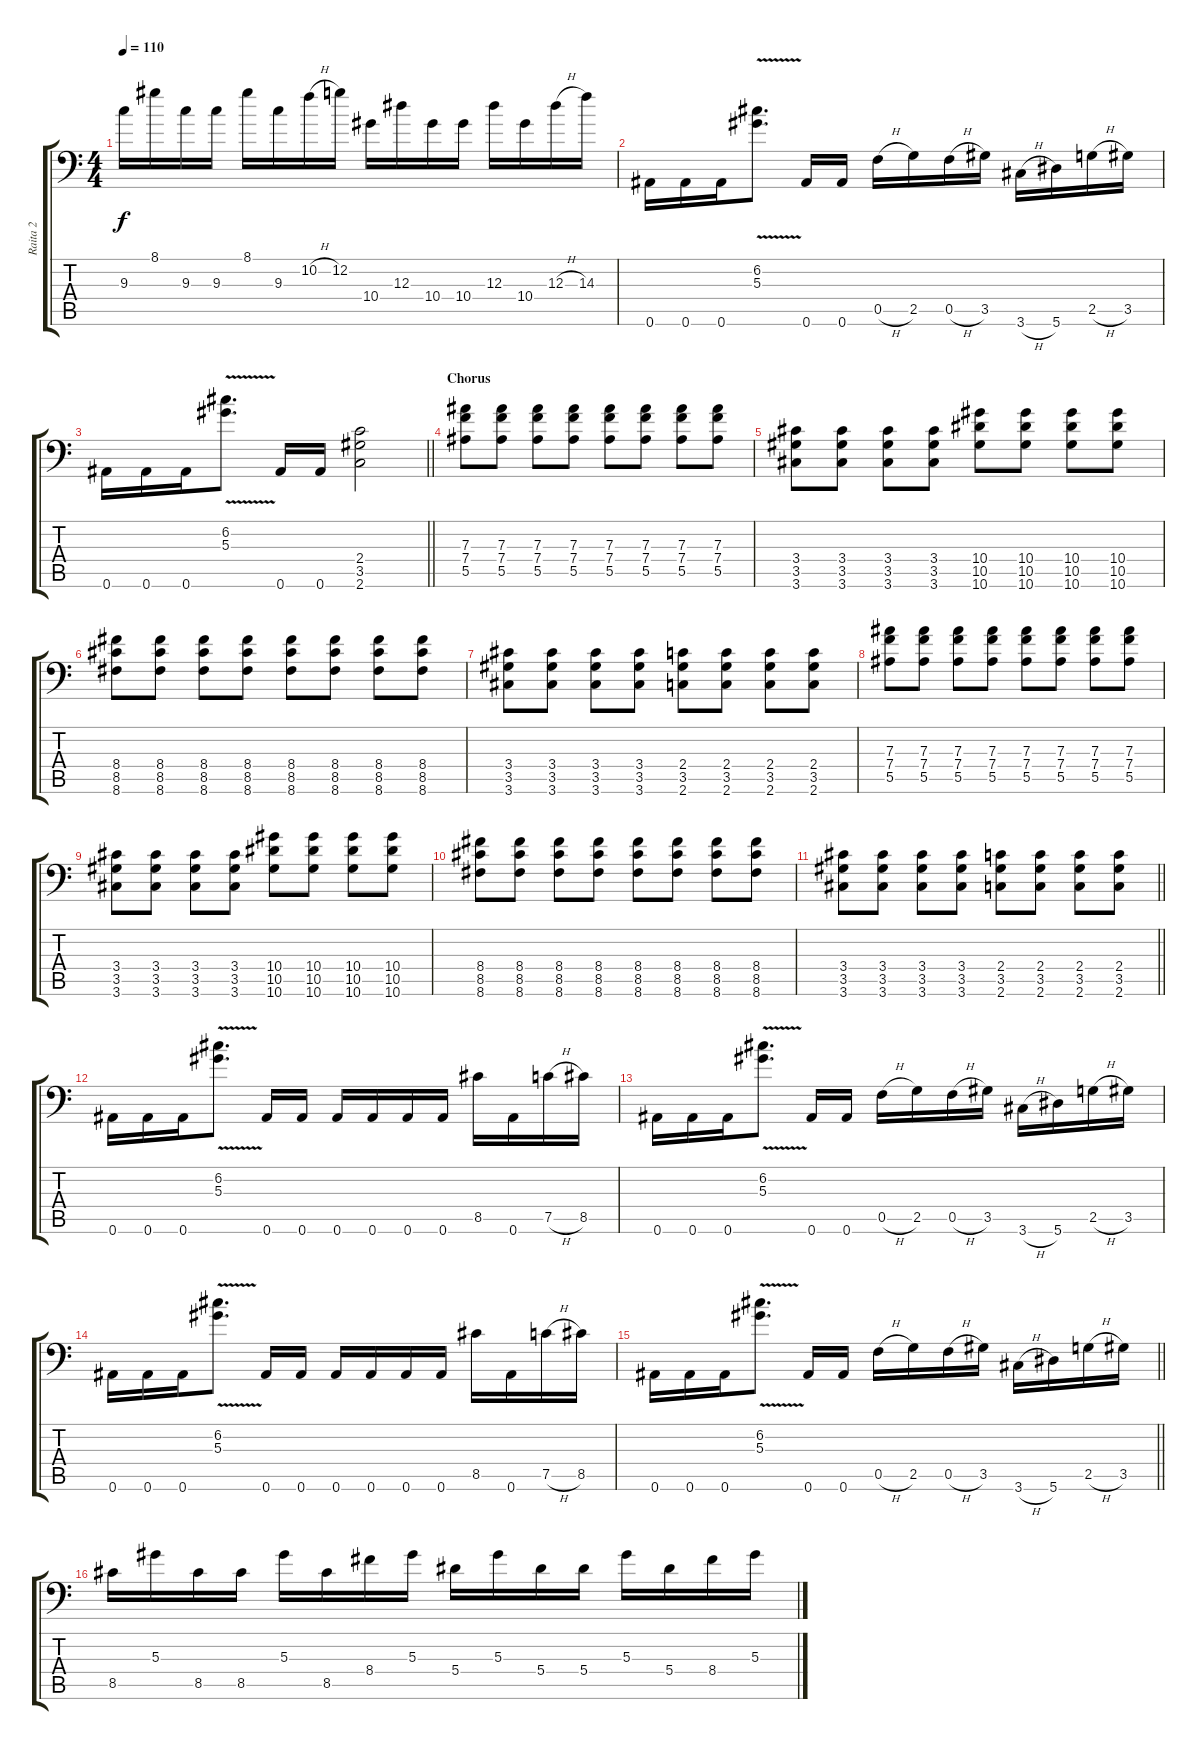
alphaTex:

\track ("Raita 2" "Raita 2") {instrument distortionguitar}
\staff {score tabs}
\tuning (C4 G3 Eb3 Bb2 F2 Bb1) {hide}
\ts (4 4)
\tempo 110
\clef f4
\ks c
9.3.16{dy f} 8.1.16 9.3.16 9.3.16 8.1.16 9.3.16 10.2{h}.16 12.2.16 10.4.16 12.3.16 10.4.16 10.4.16 12.3.16 10.4.16 12.3{h}.16 14.3.16 |
0.6.16 0.6.16 0.6.16 (6.2{v} 5.3{v}).8{d} 0.6.16 0.6.16 0.5{h}.16 2.5.16 0.5{h}.16 3.5.16 3.6{h}.16 5.6.16 2.5{h}.16 3.5.16 |
\barLineRight lightlight
0.6.16 0.6.16 0.6.16 (6.2{v} 5.3{v}).8{d} 0.6.16 0.6.16 (2.4 3.5 2.6).2 |
\section ("" "Chorus")
(7.3 7.4 5.5).8 (7.3 7.4 5.5).8 (7.3 7.4 5.5).8 (7.3 7.4 5.5).8 (7.3 7.4 5.5).8 (7.3 7.4 5.5).8 (7.3 7.4 5.5).8 (7.3 7.4 5.5).8 |
(3.4 3.5 3.6).8 (3.4 3.5 3.6).8 (3.4 3.5 3.6).8 (3.4 3.5 3.6).8 (10.4 10.5 10.6).8 (10.4 10.5 10.6).8 (10.4 10.5 10.6).8 (10.4 10.5 10.6).8 |
(8.4 8.5 8.6).8 (8.4 8.5 8.6).8 (8.4 8.5 8.6).8 (8.4 8.5 8.6).8 (8.4 8.5 8.6).8 (8.4 8.5 8.6).8 (8.4 8.5 8.6).8 (8.4 8.5 8.6).8 |
(3.4 3.5 3.6).8 (3.4 3.5 3.6).8 (3.4 3.5 3.6).8 (3.4 3.5 3.6).8 (2.4 3.5 2.6).8 (2.4 3.5 2.6).8 (2.4 3.5 2.6).8 (2.4 3.5 2.6).8 |
(7.3 7.4 5.5).8 (7.3 7.4 5.5).8 (7.3 7.4 5.5).8 (7.3 7.4 5.5).8 (7.3 7.4 5.5).8 (7.3 7.4 5.5).8 (7.3 7.4 5.5).8 (7.3 7.4 5.5).8 |
(3.4 3.5 3.6).8 (3.4 3.5 3.6).8 (3.4 3.5 3.6).8 (3.4 3.5 3.6).8 (10.4 10.5 10.6).8 (10.4 10.5 10.6).8 (10.4 10.5 10.6).8 (10.4 10.5 10.6).8 |
(8.4 8.5 8.6).8 (8.4 8.5 8.6).8 (8.4 8.5 8.6).8 (8.4 8.5 8.6).8 (8.4 8.5 8.6).8 (8.4 8.5 8.6).8 (8.4 8.5 8.6).8 (8.4 8.5 8.6).8 |
\barLineRight lightlight
(3.4 3.5 3.6).8 (3.4 3.5 3.6).8 (3.4 3.5 3.6).8 (3.4 3.5 3.6).8 (2.4 3.5 2.6).8 (2.4 3.5 2.6).8 (2.4 3.5 2.6).8 (2.4 3.5 2.6).8 |
\section ("" "")
0.6.16 0.6.16 0.6.16 (6.2{v} 5.3{v}).8{d} 0.6.16 0.6.16 0.6.16 0.6.16 0.6.16 0.6.16 8.5.16 0.6.16 7.5{h}.16 8.5.16 |
0.6.16 0.6.16 0.6.16 (6.2{v} 5.3{v}).8{d} 0.6.16 0.6.16 0.5{h}.16 2.5.16 0.5{h}.16 3.5.16 3.6{h}.16 5.6.16 2.5{h}.16 3.5.16 |
0.6.16 0.6.16 0.6.16 (6.2{v} 5.3{v}).8{d} 0.6.16 0.6.16 0.6.16 0.6.16 0.6.16 0.6.16 8.5.16 0.6.16 7.5{h}.16 8.5.16 |
\barLineRight lightlight
0.6.16 0.6.16 0.6.16 (6.2{v} 5.3{v}).8{d} 0.6.16 0.6.16 0.5{h}.16 2.5.16 0.5{h}.16 3.5.16 3.6{h}.16 5.6.16 2.5{h}.16 3.5.16 |
\section ("" "")
8.5.16 5.3.16 8.5.16 8.5.16 5.3.16 8.5.16 8.4.16 5.3.16 5.4.16 5.3.16 5.4.16 5.4.16 5.3.16 5.4.16 8.4.16 5.3.16
